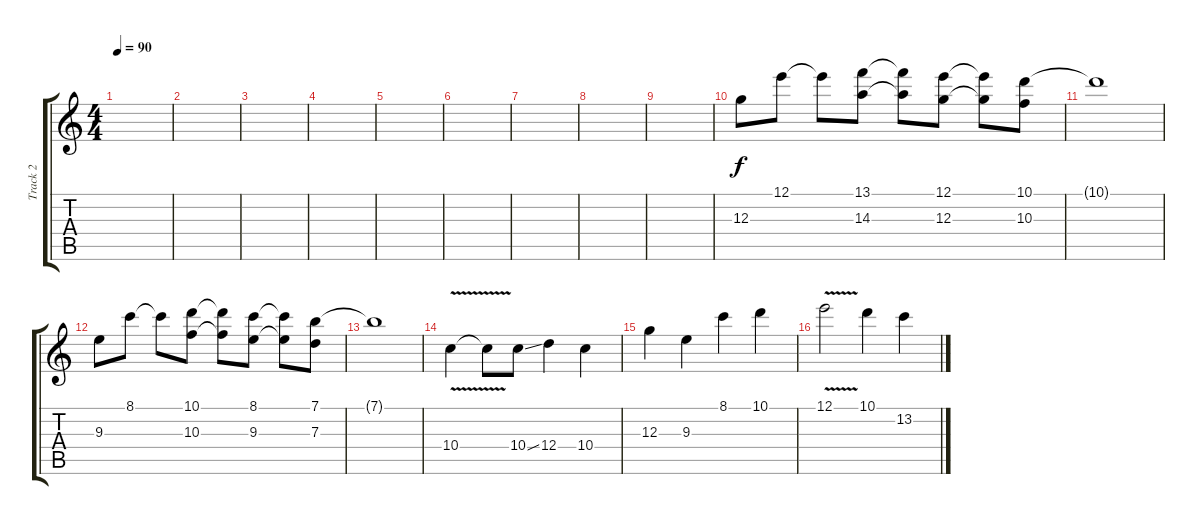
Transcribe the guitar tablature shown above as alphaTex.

\track ("Track 2" "Track 2") {instrument acousticguitarsteel}
\staff {score tabs}
\tuning (E4 B3 G3 D3 A2 E2) {hide}
\ts (4 4)
\tempo 90
\clef g2
\ks c
|
|
|
|
|
|
|
|
|
12.3.8 12.1.8 12.1{t}.8 (13.1 14.3).8 (13.1{t} 14.3{t}).8 (12.1 12.3).8 (12.1{t} 12.3{t}).8 (10.1 10.3).8 |
10.1{t}.1 |
9.3.8 8.1.8 8.1{t}.8 (10.1 10.3).8 (10.1{t} 10.3{t}).8 (8.1 9.3).8 (8.1{t} 9.3{t}).8 (7.1 7.3).8 |
7.1{t}.1 |
10.4{v}.4 10.4{t}.8 10.4{ss}.8 12.4.4 10.4.4 |
12.3.4 9.3.4 8.1.4 10.1.4 |
12.1{v}.2 10.1.4 13.2.4
